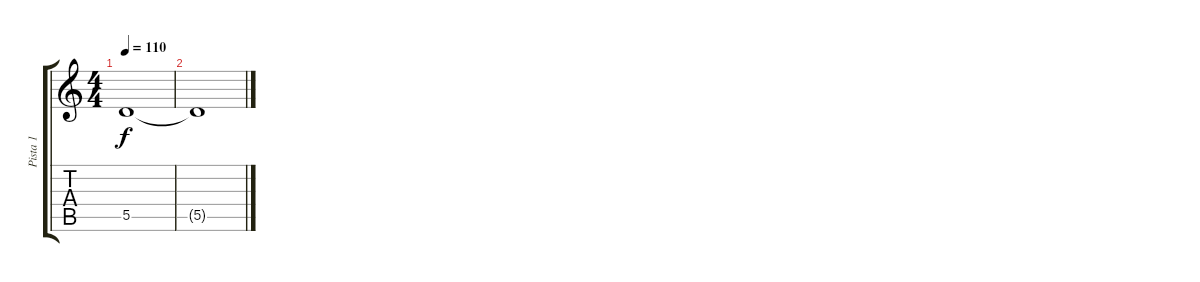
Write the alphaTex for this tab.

\track ("Pista 1" "Pista 1") {instrument distortionguitar}
\staff {score tabs}
\tuning (E4 B3 G3 D3 A2 E2) {hide}
\ts (4 4)
\tempo 110
\clef g2
\ks c
5.5{t}.1{dy f} |
5.5{t}.1
